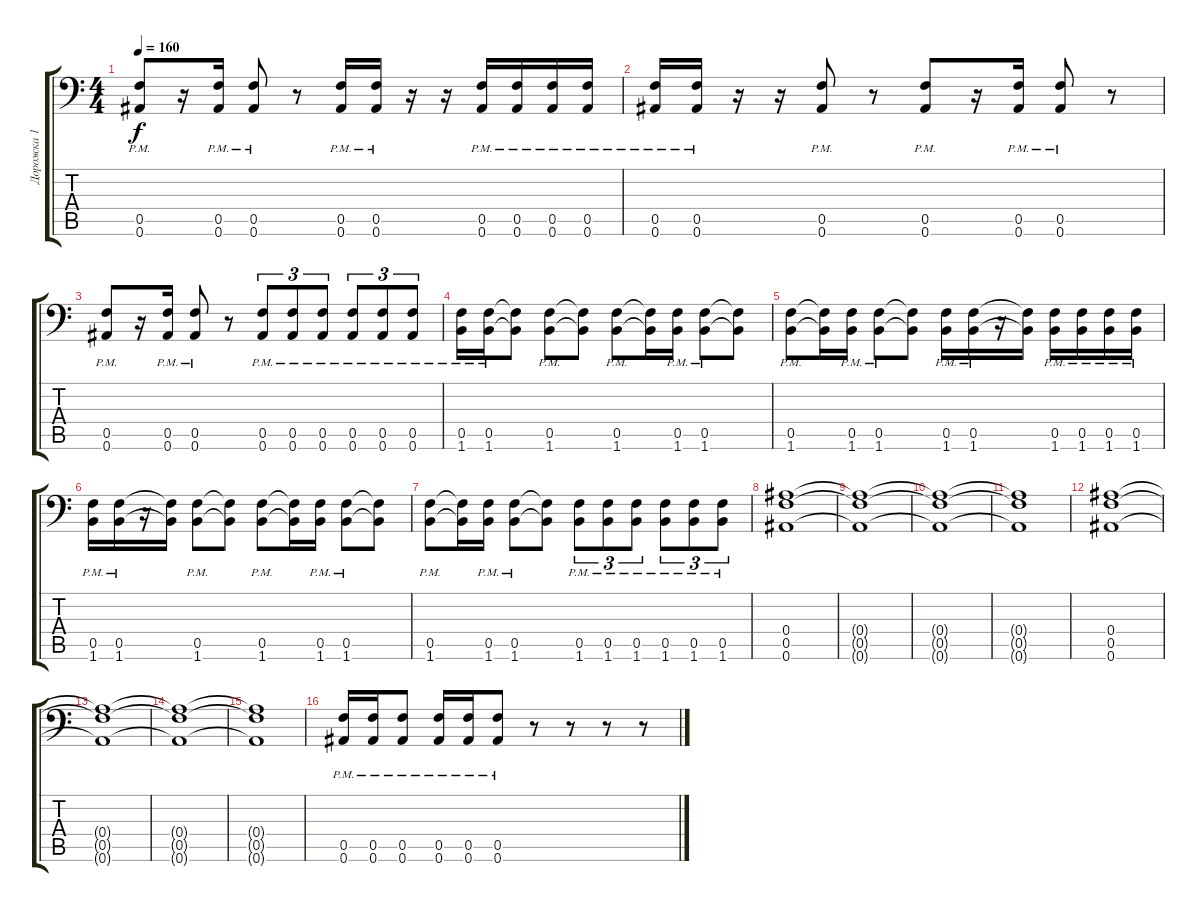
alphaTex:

\track ("Дорожка 1" "Дорожка 1") {instrument distortionguitar}
\staff {score tabs}
\tuning (C4 G3 Eb3 Bb2 F2 Bb1) {hide}
\ts (4 4)
\tempo 160
\clef f4
\ks c
(0.5{pm} 0.6{pm}).8{dy f} r.16 (0.5{pm} 0.6{pm}).16 (0.5{pm} 0.6{pm}).8 r.8 (0.5{pm} 0.6{pm}).16 (0.5{pm} 0.6{pm}).16 r.16 r.16 (0.5{pm} 0.6{pm}).16 (0.5{pm} 0.6{pm}).16 (0.5{pm} 0.6{pm}).16 (0.5{pm} 0.6{pm}).16 |
(0.5{pm} 0.6{pm}).16 (0.5{pm} 0.6{pm}).16 r.16 r.16 (0.5{pm} 0.6{pm}).8 r.8 (0.5{pm} 0.6{pm}).8 r.16 (0.5{pm} 0.6{pm}).16 (0.5{pm} 0.6{pm}).8 r.8 |
(0.5{pm} 0.6{pm}).8 r.16 (0.5{pm} 0.6{pm}).16 (0.5{pm} 0.6{pm}).8 r.8 (0.5{pm} 0.6{pm}).8{tu (3 2)} (0.5{pm} 0.6{pm}).8{tu (3 2)} (0.5{pm} 0.6{pm}).8{tu (3 2)} (0.5{pm} 0.6{pm}).8{tu (3 2)} (0.5{pm} 0.6{pm}).8{tu (3 2)} (0.5{pm} 0.6{pm}).8{tu (3 2)} |
(0.5{pm} 1.6{pm}).16 (0.5{pm} 1.6{pm}).16 (0.5{t} 1.6{t}).8 (0.5{pm} 1.6{pm}).8 (0.5{t} 1.6{t}).8 (0.5{pm} 1.6{pm}).8 (0.5{t} 1.6{t}).16 (0.5{pm} 1.6{pm}).16 (0.5{pm} 1.6{pm}).8 (0.5{t} 1.6{t}).8 |
(0.5{pm} 1.6{pm}).8 (0.5{t} 1.6{t}).16 (0.5{pm} 1.6{pm}).16 (0.5{pm} 1.6{pm}).8 (0.5{t} 1.6{t}).8 (0.5{pm} 1.6{pm}).16 (0.5{pm} 1.6{pm}).16 r.16 (0.5{t} 1.6{t}).16 (0.5{pm} 1.6{pm}).16 (0.5{pm} 1.6{pm}).16 (0.5{pm} 1.6{pm}).16 (0.5{pm} 1.6{pm}).16 |
(0.5{pm} 1.6{pm}).16 (0.5{pm} 1.6{pm}).16 r.16 (0.5{t} 1.6{t}).16 (0.5{pm} 1.6{pm}).8 (0.5{t} 1.6{t}).8 (0.5{pm} 1.6{pm}).8 (0.5{t} 1.6{t}).16 (0.5{pm} 1.6{pm}).16 (0.5{pm} 1.6{pm}).8 (0.5{t} 1.6{t}).8 |
(0.5{pm} 1.6{pm}).8 (0.5{t} 1.6{t}).16 (0.5{pm} 1.6{pm}).16 (0.5{pm} 1.6{pm}).8 (0.5{t} 1.6{t}).8 (0.5{pm} 1.6{pm}).8{tu (3 2)} (0.5{pm} 1.6{pm}).8{tu (3 2)} (0.5{pm} 1.6{pm}).8{tu (3 2)} (0.5{pm} 1.6{pm}).8{tu (3 2)} (0.5{pm} 1.6{pm}).8{tu (3 2)} (0.5{pm} 1.6{pm}).8{tu (3 2)} |
(0.4 0.5 0.6).1 |
(0.4{t} 0.5{t} 0.6{t}).1 |
(0.4{t} 0.5{t} 0.6{t}).1 |
(0.4{t} 0.5{t} 0.6{t}).1 |
(0.4 0.5 0.6).1 |
(0.4{t} 0.5{t} 0.6{t}).1 |
(0.4{t} 0.5{t} 0.6{t}).1 |
(0.4{t} 0.5{t} 0.6{t}).1 |
(0.5{pm} 0.6{pm}).16 (0.5{pm} 0.6{pm}).16 (0.5{pm} 0.6{pm}).8 (0.5{pm} 0.6{pm}).16 (0.5{pm} 0.6{pm}).16 (0.5{pm} 0.6{pm}).8 r.8 r.8 r.8 r.8
